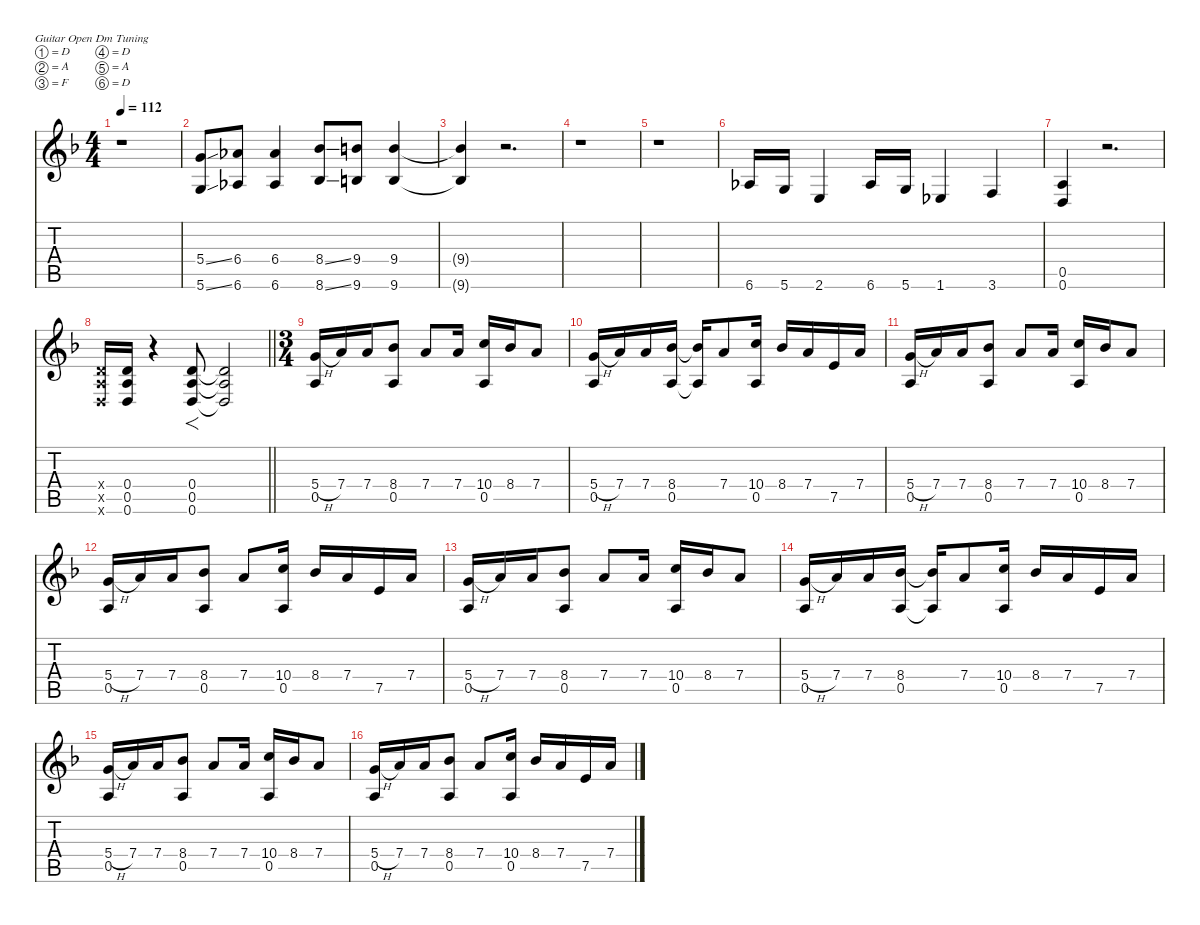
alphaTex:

\hideDynamics
\bracketExtendMode nobrackets
\singleTrackTrackNamePolicy hidden
\multiTrackTrackNamePolicy hidden
\firstSystemTrackNameMode fullname
\firstSystemTrackNameOrientation horizontal
\otherSystemsTrackNameOrientation horizontal
\track ("Guitar 1" "E-Gt") {defaultSystemsLayout 8 instrument distortionguitar}
\staff {score tabs}
\tuning (D4 A3 F3 D3 A2 D2)
\ts (4 4)
\tempo 112
\clef g2
\ks dminor
r.1{dy f beam Down} |
(5.4{ss acc forcenatural} 5.6{ss acc forcenatural}).8{dy ppp beam Up} (6.4{acc b} 6.6{acc b}).8{beam Up} (6.4{acc b} 6.6{acc b}).4{beam Up} (8.4{ss acc b} 8.6{ss acc b}).8{beam Up} (9.4{acc forcenatural} 9.6{acc forcenatural}).8{beam Up} (9.4{acc forcenatural} 9.6{acc forcenatural}).4{beam Up} |
(9.4{t acc forcenatural} 9.6{t acc forcenatural}).4{beam Up} r.2{d beam Up} |
r.1{beam Down} |
r.1{beam Down} |
6.6{acc b}.16{dy f beam Up} 5.6{acc forcenatural}.16{beam Up} 2.6{acc forcenatural}.4{beam Up} 6.6{acc b}.16{beam Up} 5.6{acc forcenatural}.16{beam Up} 1.6{acc b}.4{beam Up} 3.6{acc forcenatural}.4{beam Up} |
(0.5{acc forcenatural} 0.6{acc forcenatural}).4{beam Up} r.2{d beam Up} |
\barLineRight lightlight
(0.4{x acc forcenatural} 0.5{x acc forcenatural} 0.6{x acc forcenatural}).16{beam Up} (0.4{acc forcenatural} 0.5{acc forcenatural} 0.6{acc forcenatural}).16{beam Up} r.4{beam Up} (0.4{acc forcenatural} 0.5{acc forcenatural} 0.6{acc forcenatural}).8{f beam Up} (0.4{t acc forcenatural} 0.5{t acc forcenatural} 0.6{t acc forcenatural}).2{beam Up} |
\ts (3 4)
\beaming (8 2 2 2)
(5.4{h acc forcenatural} 0.5{acc forcenatural}).16{beam Up} 7.4{acc forcenatural}.16{beam Up} 7.4{acc forcenatural}.16{beam Up} (8.4{acc b} 0.5{acc forcenatural}).8{beam Up} 7.4{acc forcenatural}.8{beam Up} 7.4{acc forcenatural}.16{beam Up} (10.4{acc forcenatural} 0.5{acc forcenatural}).16{beam Up} 8.4{acc b}.16{beam Up} 7.4{acc forcenatural}.8{beam Up} |
(5.4{h acc forcenatural} 0.5{acc forcenatural}).16{beam Up} 7.4{acc forcenatural}.16{beam Up} 7.4{acc forcenatural}.16{beam Up} (8.4{acc b} 0.5{acc forcenatural}).16{beam Up} (8.4{t acc b} 0.5{t acc forcenatural}).16{beam Up} 7.4{acc forcenatural}.8{beam Up} (10.4{acc forcenatural} 0.5{acc forcenatural}).16{beam Up} 8.4{acc b}.16{beam Up} 7.4{acc forcenatural}.16{beam Up} 7.5{acc forcenatural}.16{beam Up} 7.4{acc forcenatural}.16{beam Up} |
(5.4{h acc forcenatural} 0.5{acc forcenatural}).16{beam Up} 7.4{acc forcenatural}.16{beam Up} 7.4{acc forcenatural}.16{beam Up} (8.4{acc b} 0.5{acc forcenatural}).8{beam Up} 7.4{acc forcenatural}.8{beam Up} 7.4{acc forcenatural}.16{beam Up} (10.4{acc forcenatural} 0.5{acc forcenatural}).16{beam Up} 8.4{acc b}.16{beam Up} 7.4{acc forcenatural}.8{beam Up} |
(5.4{h acc forcenatural} 0.5{acc forcenatural}).16{beam Up} 7.4{acc forcenatural}.16{beam Up} 7.4{acc forcenatural}.16{beam Up} (8.4{acc b} 0.5{acc forcenatural}).8{beam Up} 7.4{acc forcenatural}.8{beam Up} (10.4{acc forcenatural} 0.5{acc forcenatural}).16{beam Up} 8.4{acc b}.16{beam Up} 7.4{acc forcenatural}.16{beam Up} 7.5{acc forcenatural}.16{beam Up} 7.4{acc forcenatural}.16{beam Up} |
(5.4{h acc forcenatural} 0.5{acc forcenatural}).16{beam Up} 7.4{acc forcenatural}.16{beam Up} 7.4{acc forcenatural}.16{beam Up} (8.4{acc b} 0.5{acc forcenatural}).8{beam Up} 7.4{acc forcenatural}.8{beam Up} 7.4{acc forcenatural}.16{beam Up} (10.4{acc forcenatural} 0.5{acc forcenatural}).16{beam Up} 8.4{acc b}.16{beam Up} 7.4{acc forcenatural}.8{beam Up} |
(5.4{h acc forcenatural} 0.5{acc forcenatural}).16{beam Up} 7.4{acc forcenatural}.16{beam Up} 7.4{acc forcenatural}.16{beam Up} (8.4{acc b} 0.5{acc forcenatural}).16{beam Up} (8.4{t acc b} 0.5{t acc forcenatural}).16{beam Up} 7.4{acc forcenatural}.8{beam Up} (10.4{acc forcenatural} 0.5{acc forcenatural}).16{beam Up} 8.4{acc b}.16{beam Up} 7.4{acc forcenatural}.16{beam Up} 7.5{acc forcenatural}.16{beam Up} 7.4{acc forcenatural}.16{beam Up} |
(5.4{h acc forcenatural} 0.5{acc forcenatural}).16{beam Up} 7.4{acc forcenatural}.16{beam Up} 7.4{acc forcenatural}.16{beam Up} (8.4{acc b} 0.5{acc forcenatural}).8{beam Up} 7.4{acc forcenatural}.8{beam Up} 7.4{acc forcenatural}.16{beam Up} (10.4{acc forcenatural} 0.5{acc forcenatural}).16{beam Up} 8.4{acc b}.16{beam Up} 7.4{acc forcenatural}.8{beam Up} |
(5.4{h acc forcenatural} 0.5{acc forcenatural}).16{beam Up} 7.4{acc forcenatural}.16{beam Up} 7.4{acc forcenatural}.16{beam Up} (8.4{acc b} 0.5{acc forcenatural}).8{beam Up} 7.4{acc forcenatural}.8{beam Up} (10.4{acc forcenatural} 0.5{acc forcenatural}).16{beam Up} 8.4{acc b}.16{beam Up} 7.4{acc forcenatural}.16{beam Up} 7.5{acc forcenatural}.16{beam Up} 7.4{acc forcenatural}.16{beam Up}
